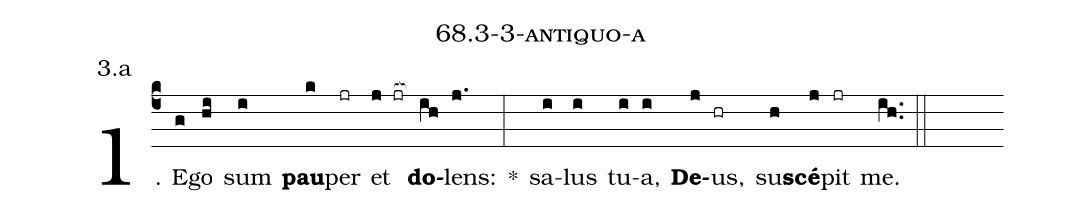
name: 68.3-3-antiquo-a;
annotation: 3.a;
%%
(c4)1. E(g)go(hi) sum(i) <b>pau</b>(k)per(jr) et(j jr[ocb:1{]) <b>do</b>(ih[ocb:0}])lens:(j.) *(:) sa(i)lus(i) tu(i)a,(i) <b>De</b>(j)us,(hr) su(h)<b>scé</b>(j)pit(jr) me.(ih..) (::)


%E(i) u(i) o(j) u(h) a(j) e.(ih..) (::)
